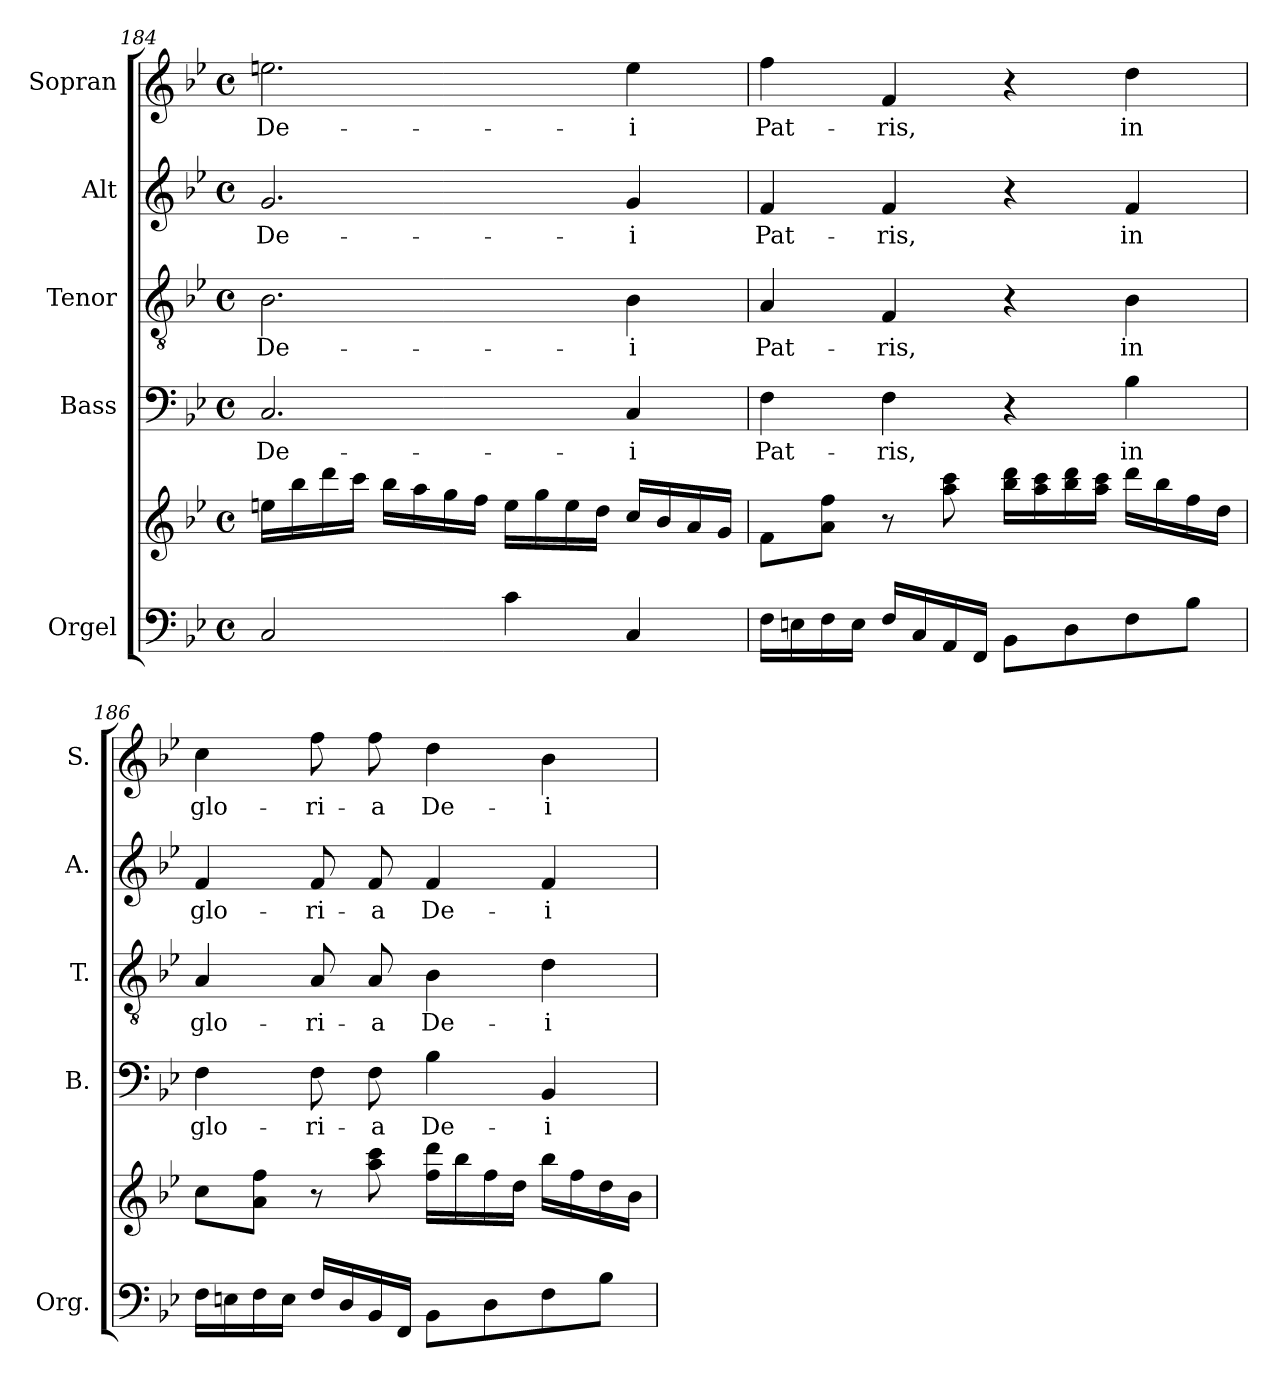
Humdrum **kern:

**kern	**kern	**kern	**text	**kern	**text	**kern	**text	**kern	**text
*part5	*part5	*part4	*part4	*part3	*part3	*part2	*part2	*part1	*part1
*staff6	*staff5	*staff4	*staff4	*staff3	*staff3	*staff2	*staff2	*staff1	*staff1
*I"Orgel	*	*I"Bass	*	*I"Tenor	*	*I"Alt	*	*I"Sopran	*
*I'Org.	*	*I'B.	*	*I'T.	*	*I'A.	*	*I'S.	*
*clefF4	*clefG2	*clefF4	*	*clefGv2	*	*clefG2	*	*clefG2	*
*k[b-e-]	*k[b-e-]	*k[b-e-]	*	*k[b-e-]	*	*k[b-e-]	*	*k[b-e-]	*
*B-:	*B-:	*B-:	*	*B-:	*	*B-:	*	*B-:	*
*M4/4	*M4/4	*M4/4	*	*M4/4	*	*M4/4	*	*M4/4	*
*met(c)	*met(c)	*met(c)	*	*met(c)	*	*met(c)	*	*met(c)	*
=184	=184	=184	=184	=184	=184	=184	=184	=184	=184
!	!	!	!LO:LY:b	!	!LO:LY:b	!	!LO:LY:b	!	!LO:LY:b
2C/	16een\LL	2.C/	De-	2.B-\	De-	2.g/	De-	2.een\	De-
.	16bb-\	.	.	.	.	.	.	.	.
.	16ddd\	.	.	.	.	.	.	.	.
.	16ccc\JJ	.	.	.	.	.	.	.	.
.	16bb-\LL	.	.	.	.	.	.	.	.
.	16aa\	.	.	.	.	.	.	.	.
.	16gg\	.	.	.	.	.	.	.	.
.	16ff\JJ	.	.	.	.	.	.	.	.
4c\	16ee\LL	.	.	.	.	.	.	.	.
.	16gg\	.	.	.	.	.	.	.	.
.	16ee\	.	.	.	.	.	.	.	.
.	16dd\JJ	.	.	.	.	.	.	.	.
!	!	!	!LO:LY:b	!	!LO:LY:b	!	!LO:LY:b	!	!LO:LY:b
4C/	16cc/LL	4C/	-i	4B-\	-i	4g/	-i	4ee\	-i
.	16b-/	.	.	.	.	.	.	.	.
.	16a/	.	.	.	.	.	.	.	.
.	16g/JJ	.	.	.	.	.	.	.	.
=185	=185	=185	=185	=185	=185	=185	=185	=185	=185
!	!	!	!LO:LY:b	!	!LO:LY:b	!	!LO:LY:b	!	!LO:LY:b
16F\LL	8f\L	4F\	Pat-	4A/	Pat-	4f/	Pat-	4ff\	Pat-
16En\	.	.	.	.	.	.	.	.	.
16F\	8a\ 8ff\J	.	.	.	.	.	.	.	.
16E\JJ	.	.	.	.	.	.	.	.	.
!	!	!	!LO:LY:b	!	!LO:LY:b	!	!LO:LY:b	!	!LO:LY:b
16F/LL	8r	4F\	-ris,	4F/	-ris,	4f/	-ris,	4f/	-ris,
16C/	.	.	.	.	.	.	.	.	.
16AA/	8aa\ 8ccc\	.	.	.	.	.	.	.	.
16FF/JJ	.	.	.	.	.	.	.	.	.
8BB-\L	16bb-\ 16ddd\LL	4r	.	4r	.	4r	.	4r	.
.	16aa\ 16ccc\	.	.	.	.	.	.	.	.
8D\	16bb-\ 16ddd\	.	.	.	.	.	.	.	.
.	16aa\ 16ccc\JJ	.	.	.	.	.	.	.	.
!	!	!	!LO:LY:b	!	!LO:LY:b	!	!LO:LY:b	!	!LO:LY:b
8F\	16ddd\LL	4B-\	in	4B-\	in	4f/	in	4dd\	in
.	16bb-\	.	.	.	.	.	.	.	.
8B-\J	16ff\	.	.	.	.	.	.	.	.
.	16dd\JJ	.	.	.	.	.	.	.	.
=186	=186	=186	=186	=186	=186	=186	=186	=186	=186
!	!	!	!LO:LY:b	!	!LO:LY:b	!	!LO:LY:b	!	!LO:LY:b
16F\LL	8cc\L	4F\	glo-	4A/	glo-	4f/	glo-	4cc\	glo-
16En\	.	.	.	.	.	.	.	.	.
16F\	8a\ 8ff\J	.	.	.	.	.	.	.	.
16E\JJ	.	.	.	.	.	.	.	.	.
!	!	!	!LO:LY:b	!	!LO:LY:b	!	!LO:LY:b	!	!LO:LY:b
16F/LL	8r	8F\	-ri-	8A/	-ri-	8f/	-ri-	8ff\	-ri-
16D/	.	.	.	.	.	.	.	.	.
!	!	!	!LO:LY:b	!	!LO:LY:b	!	!LO:LY:b	!	!LO:LY:b
16BB-/	8aa\ 8ccc\	8F\	-a	8A/	-a	8f/	-a	8ff\	-a
16FF/JJ	.	.	.	.	.	.	.	.	.
!	!	!	!LO:LY:b	!	!LO:LY:b	!	!LO:LY:b	!	!LO:LY:b
8BB-\L	16ff\ 16ddd\LL	4B-\	De-	4B-\	De-	4f/	De-	4dd\	De-
.	16bb-\	.	.	.	.	.	.	.	.
8D\	16ff\	.	.	.	.	.	.	.	.
.	16dd\JJ	.	.	.	.	.	.	.	.
!	!	!	!LO:LY:b	!	!LO:LY:b	!	!LO:LY:b	!	!LO:LY:b
8F\	16bb-\LL	4BB-/	-i	4d\	-i	4f/	-i	4b-\	-i
.	16ff\	.	.	.	.	.	.	.	.
8B-\J	16dd\	.	.	.	.	.	.	.	.
.	16b-\JJ	.	.	.	.	.	.	.	.
=	=	=	=	=	=	=	=	=	=
*-	*-	*-	*-	*-	*-	*-	*-	*-	*-
